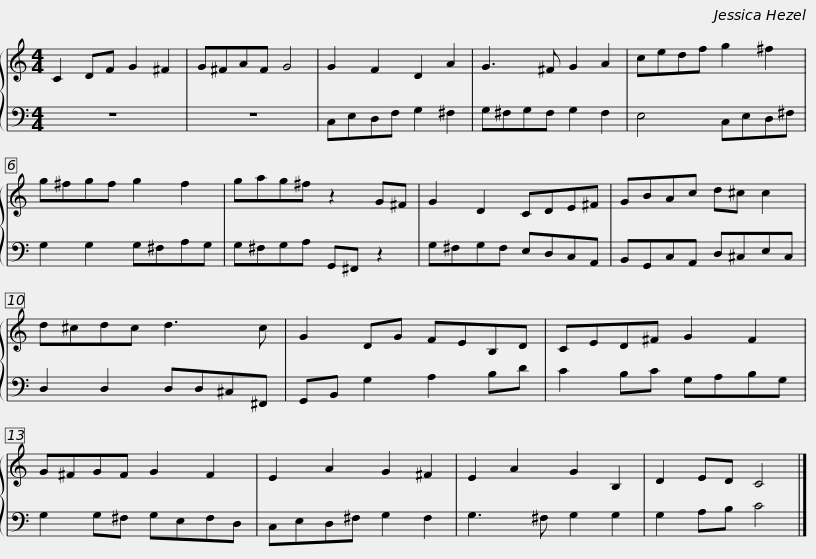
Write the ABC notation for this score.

X:1
%%score { 1 | 2 }
L:1/8
M:4/4
I:linebreak $
K:C
V:1 treble
V:2 bass
V:1
 C2 DF G2 ^F2 | G^FAF G4 | G2 F2 D2 A2 | G3 ^F G2 A2 | cedf g2 ^f2 | %5
 g^fgf g2 f2 |$ gag^f z2 G^F | G2 D2 CDE^F | GBAc d^c c2 | d^cdc d3 c |$ %10
 G2 DG FEB,D | CED^F G2 F2 | G^FGF G2 F2 | E2 A2 G2 ^F2 | E2 A2 G2 B,2 | %15
 D2 ED C4 |] %16
V:2
 z8 | z8 | C,E,D,F, G,2 ^F,2 | G,^F,G,F, G,2 F,2 | E,4 C,E,D,^F, | %5
 G,2 G,2 G,^F,A,G, |$ G,^F,G,A, G,,^F,, z2 | G,^F,G,F, E,D,C,A,, | B,,G,,C,A,, D,^C,E,C, | D,2 D,2 D,D,^C,^F,, |$ %10
 G,,B,, G,2 A,2 B,D | C2 B,C G,A,B,G, | G,2 G,^F, G,E,F,D, | C,E,D,^F, G,2 F,2 | G,3 ^F, G,2 G,2 | %15
 G,2 A,B, C4 |] %16
